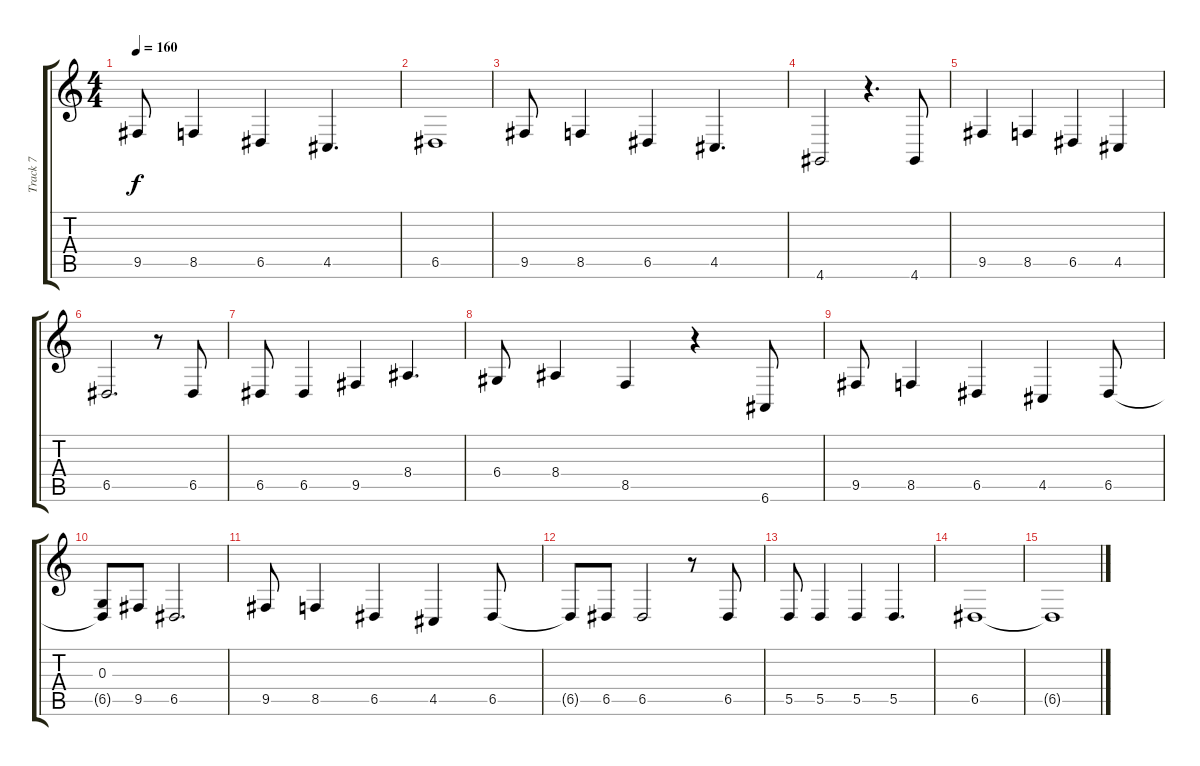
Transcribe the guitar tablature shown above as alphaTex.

\track ("Track 7" "Track 7") {instrument flute}
\staff {score tabs}
\tuning (E4 B3 G3 D3 A2 E2) {hide}
\ts (4 4)
\tempo 160
\clef g2
\ks c
9.5.8{dy f} 8.5.4 6.5.4 4.5.4{d} |
6.5.1 |
9.5.8 8.5.4 6.5.4 4.5.4{d} |
4.6.2 r.4{d} 4.6.8 |
9.5.4 8.5.4 6.5.4 4.5.4 |
6.5.2{d} r.8 6.5.8 |
6.5.8 6.5.4 9.5.4 8.4.4{d} |
6.4.8 8.4.4 8.5.4 r.4 6.6.8 |
9.5.8 8.5.4 6.5.4 4.5.4 6.5.8 |
(0.3 6.5{t}).8 9.5.8 6.5.2{d} |
9.5.8 8.5.4 6.5.4 4.5.4 6.5.8 |
6.5{t}.8 6.5.8 6.5.2 r.8 6.5.8 |
5.5.8 5.5.4 5.5.4 5.5.4{d} |
6.5.1 |
6.5{t}.1
